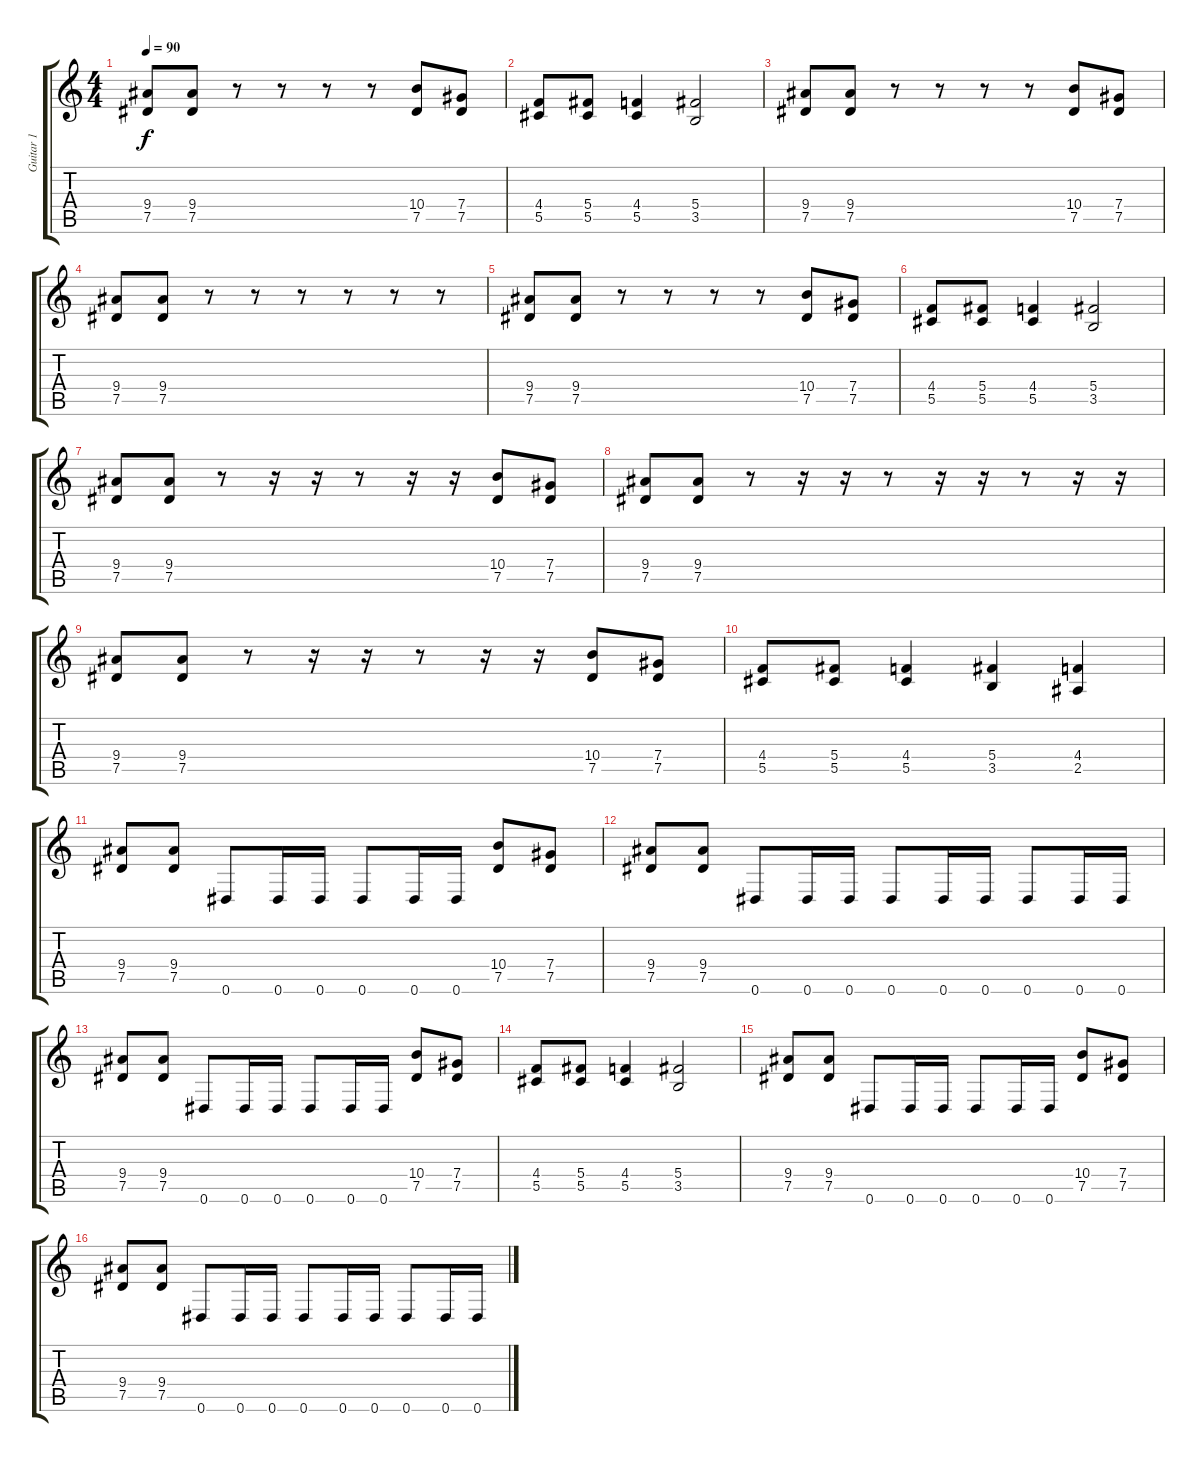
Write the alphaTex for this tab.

\track ("Guitar 1" "Guitar 1") {instrument distortionguitar}
\staff {score tabs}
\tuning (Eb4 Bb3 Gb3 Db3 Ab2 Eb2) {hide}
\ts (4 4)
\tempo 90
\clef g2
\ks c
(9.4 7.5).8{dy f} (9.4 7.5).8 r.8 r.8 r.8 r.8 (10.4 7.5).8 (7.4 7.5).8 |
(4.4 5.5).8 (5.4 5.5).8 (4.4 5.5).4 (5.4 3.5).2 |
(9.4 7.5).8 (9.4 7.5).8 r.8 r.8 r.8 r.8 (10.4 7.5).8 (7.4 7.5).8 |
(9.4 7.5).8 (9.4 7.5).8 r.8 r.8 r.8 r.8 r.8 r.8 |
(9.4 7.5).8 (9.4 7.5).8 r.8 r.8 r.8 r.8 (10.4 7.5).8 (7.4 7.5).8 |
(4.4 5.5).8 (5.4 5.5).8 (4.4 5.5).4 (5.4 3.5).2 |
(9.4 7.5).8 (9.4 7.5).8 r.8 r.16 r.16 r.8 r.16 r.16 (10.4 7.5).8 (7.4 7.5).8 |
(9.4 7.5).8 (9.4 7.5).8 r.8 r.16 r.16 r.8 r.16 r.16 r.8 r.16 r.16 |
(9.4 7.5).8 (9.4 7.5).8 r.8 r.16 r.16 r.8 r.16 r.16 (10.4 7.5).8 (7.4 7.5).8 |
(4.4 5.5).8 (5.4 5.5).8 (4.4 5.5).4 (5.4 3.5).4 (4.4 2.5).4 |
(9.4 7.5).8 (9.4 7.5).8 0.6.8 0.6.16 0.6.16 0.6.8 0.6.16 0.6.16 (10.4 7.5).8 (7.4 7.5).8 |
(9.4 7.5).8 (9.4 7.5).8 0.6.8 0.6.16 0.6.16 0.6.8 0.6.16 0.6.16 0.6.8 0.6.16 0.6.16 |
(9.4 7.5).8 (9.4 7.5).8 0.6.8 0.6.16 0.6.16 0.6.8 0.6.16 0.6.16 (10.4 7.5).8 (7.4 7.5).8 |
(4.4 5.5).8 (5.4 5.5).8 (4.4 5.5).4 (5.4 3.5).2 |
(9.4 7.5).8 (9.4 7.5).8 0.6.8 0.6.16 0.6.16 0.6.8 0.6.16 0.6.16 (10.4 7.5).8 (7.4 7.5).8 |
(9.4 7.5).8 (9.4 7.5).8 0.6.8 0.6.16 0.6.16 0.6.8 0.6.16 0.6.16 0.6.8 0.6.16 0.6.16
